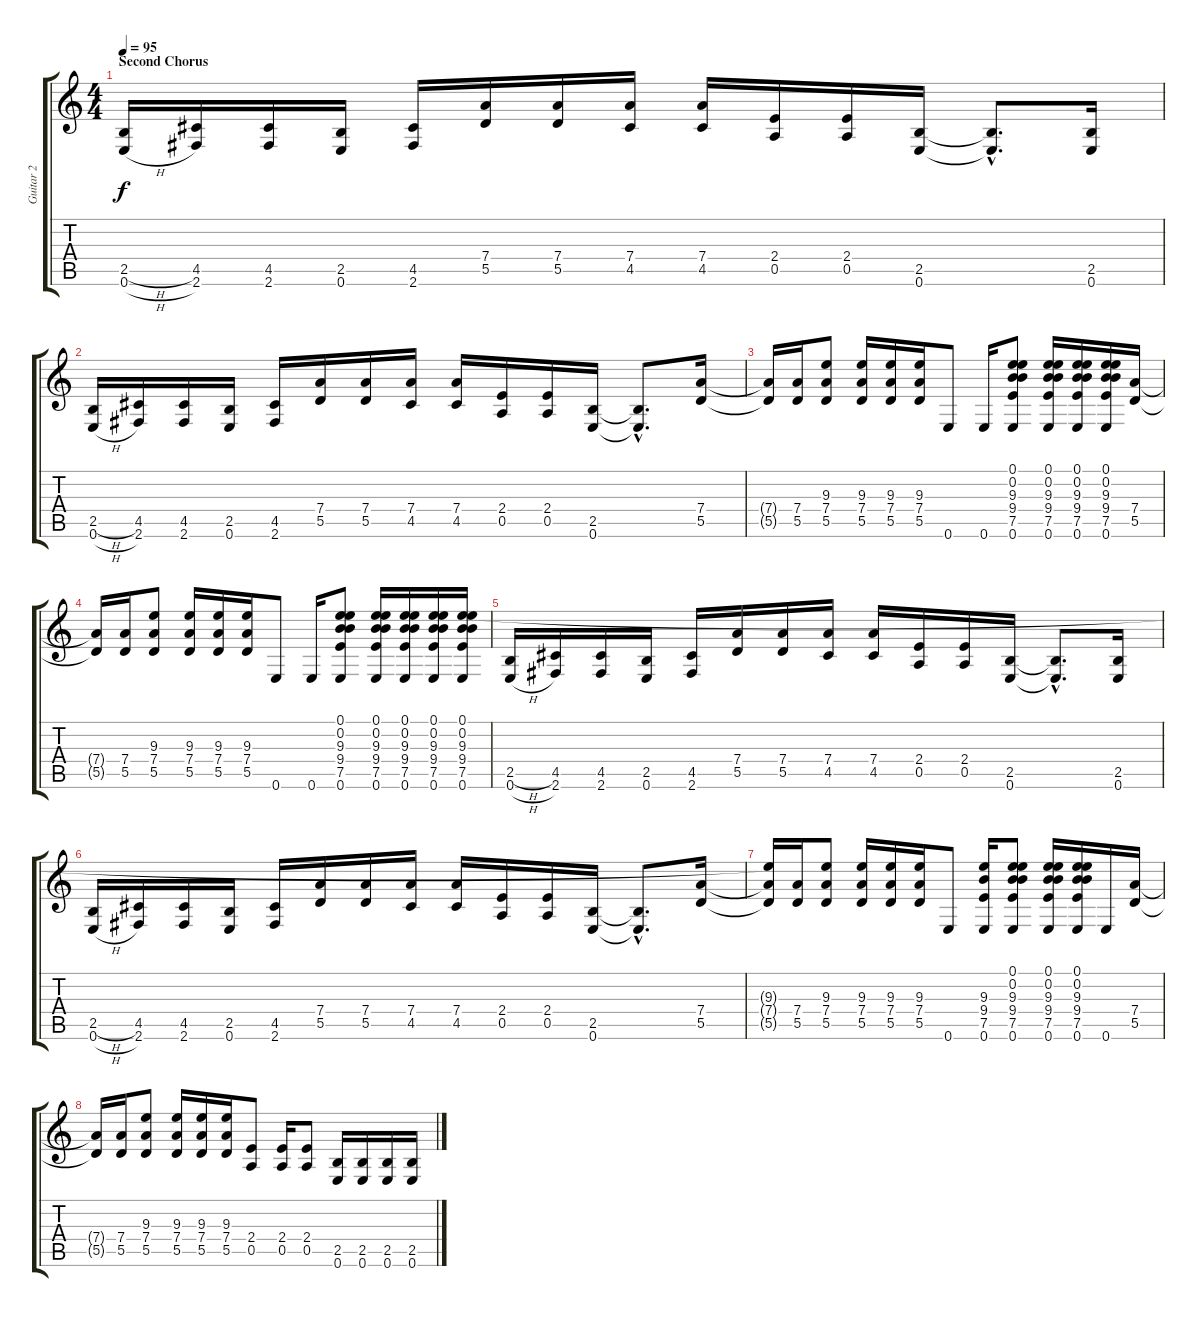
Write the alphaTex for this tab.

\track ("Guitar 2" "Guitar 2") {instrument distortionguitar}
\staff {score tabs}
\tuning (E4 B3 G3 D3 A2 E2) {hide}
\ts (4 4)
\section ("" "Second Chorus")
\tempo 95
\clef g2
\ks c
(2.5{h} 0.6{h}).16{dy f} (4.5 2.6).16 (4.5 2.6).16 (2.5 0.6).16 (4.5 2.6).16 (7.4 5.5).16 (7.4 5.5).16 (7.4 4.5).16 (7.4 4.5).16 (2.4 0.5).16 (2.4 0.5).16 (2.5 0.6).16 (2.5{hac t} 0.6{hac t}).8{d} (2.5 0.6).16 |
(2.5{h} 0.6{h}).16 (4.5 2.6).16 (4.5 2.6).16 (2.5 0.6).16 (4.5 2.6).16 (7.4 5.5).16 (7.4 5.5).16 (7.4 4.5).16 (7.4 4.5).16 (2.4 0.5).16 (2.4 0.5).16 (2.5 0.6).16 (2.5{hac t} 0.6{hac t}).8{d} (7.4 5.5).16 |
(7.4{t} 5.5{t}).16 (7.4 5.5).16 (9.3 7.4 5.5).8 (9.3 7.4 5.5).16 (9.3 7.4 5.5).16 (9.3 7.4 5.5).16 0.6.8 0.6.16 (0.1 0.2 9.3 9.4 7.5 0.6).8 (0.1 0.2 9.3 9.4 7.5 0.6).16 (0.1 0.2 9.3 9.4 7.5 0.6).16 (0.1 0.2 9.3 9.4 7.5 0.6).16 (7.4 5.5).16 |
(7.4{t} 5.5{t}).16 (7.4 5.5).16 (9.3 7.4 5.5).8 (9.3 7.4 5.5).16 (9.3 7.4 5.5).16 (9.3 7.4 5.5).16 0.6.8 0.6.16 (0.1 0.2 9.3 9.4 7.5 0.6).8 (0.1 0.2 9.3 9.4 7.5 0.6).16 (0.1 0.2 9.3 9.4 7.5 0.6).16 (0.1 0.2 9.3 9.4 7.5 0.6).16 (0.1 0.2 9.3 9.4 7.5 0.6).16 |
(2.5{h} 0.6{h}).16 (4.5 2.6).16 (4.5 2.6).16 (2.5 0.6).16 (4.5 2.6).16 (7.4 5.5).16 (7.4 5.5).16 (7.4 4.5).16 (7.4 4.5).16 (2.4 0.5).16 (2.4 0.5).16 (2.5 0.6).16 (2.5{hac t} 0.6{hac t}).8{d} (2.5 0.6).16 |
(2.5{h} 0.6{h}).16 (4.5 2.6).16 (4.5 2.6).16 (2.5 0.6).16 (4.5 2.6).16 (7.4 5.5).16 (7.4 5.5).16 (7.4 4.5).16 (7.4 4.5).16 (2.4 0.5).16 (2.4 0.5).16 (2.5 0.6).16 (2.5{hac t} 0.6{hac t}).8{d} (7.4 5.5).16 |
(9.3{t} 7.4{t} 5.5{t}).16 (7.4 5.5).16 (9.3 7.4 5.5).8 (9.3 7.4 5.5).16 (9.3 7.4 5.5).16 (9.3 7.4 5.5).16 0.6.8 (9.3 9.4 7.5 0.6).16 (0.1 0.2 9.3 9.4 7.5 0.6).8 (0.1 0.2 9.3 9.4 7.5 0.6).16 (0.1 0.2 9.3 9.4 7.5 0.6).16 0.6.16 (7.4 5.5).16 |
(7.4{t} 5.5{t}).16 (7.4 5.5).16 (9.3 7.4 5.5).8 (9.3 7.4 5.5).16 (9.3 7.4 5.5).16 (9.3 7.4 5.5).16 (2.4 0.5).8 (2.4 0.5).16 (2.4 0.5).8 (2.5 0.6).16 (2.5 0.6).16 (2.5 0.6).16 (2.5 0.6).16
